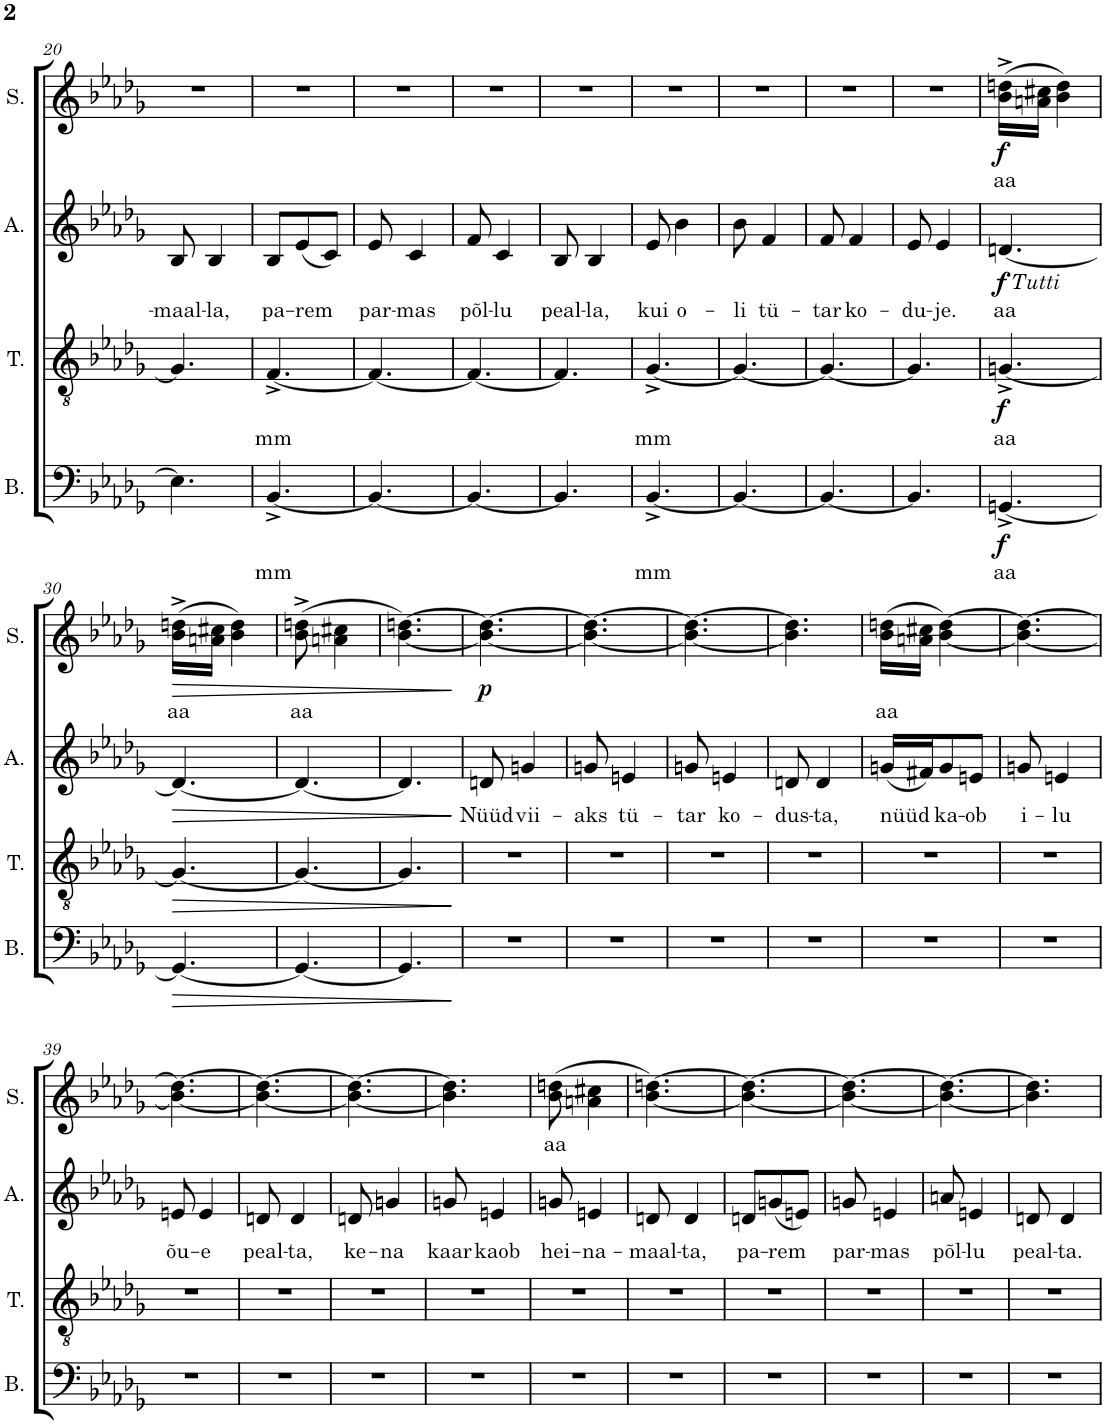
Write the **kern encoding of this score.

**kern	**text	**dynam	**kern	**text	**dynam	**kern	**text	**dynam	**kern	**text	**dynam
*part4	*part4	*part4	*part3	*part3	*part3	*part2	*part2	*part2	*part1	*part1	*part1
*staff4	*staff4	*staff4	*staff3	*staff3	*staff3	*staff2	*staff2	*staff2	*staff1	*staff1	*staff1
*I"Bass	*	*	*I"Tenor	*	*	*I"Alto	*	*	*I"Soprano	*	*
*I'B.	*	*	*I'T.	*	*	*I'A.	*	*	*I'S.	*	*
!!LO:PB:g=z
*clefF4	*	*	*clefGv2	*	*	*clefG2	*	*	*clefG2	*	*
*k[b-e-a-d-g-]	*	*	*k[b-e-a-d-g-]	*	*	*k[b-e-a-d-g-]	*	*	*k[b-e-a-d-g-]	*	*
*M3/8	*	*	*M3/8	*	*	*M3/8	*	*	*M3/8	*	*
=20	=20	=20	=20	=20	=20	=20	=20	=20	=20	=20	=20
!	!	!	!	!	!	!	!LO:LY:b	!	!	!	!
4.E-\]	.	.	4.G/]	.	.	8B-/	-maal-	.	4.r	.	.
!	!	!	!	!	!	!	!LO:LY:b	!	!	!	!
.	.	.	.	.	.	4B-/	-la,	.	.	.	.
=21	=21	=21	=21	=21	=21	=21	=21	=21	=21	=21	=21
!	!LO:LY:b	!	!	!LO:LY:b	!	!	!LO:LY:b	!	!	!	!
[4.BB-^/	mm	.	[4.F^/	mm	.	8B-/L	pa-	.	4.r	.	.
!	!	!	!	!	!	!	!LO:LY:b	!	!	!	!
.	.	.	.	.	.	(8e-/	-rem	.	.	.	.
.	.	.	.	.	.	8c/J)	.	.	.	.	.
=22	=22	=22	=22	=22	=22	=22	=22	=22	=22	=22	=22
!	!	!	!	!	!	!	!LO:LY:b	!	!	!	!
4.BB-/_	.	.	4.F/_	.	.	8e-/	par-	.	4.r	.	.
!	!	!	!	!	!	!	!LO:LY:b	!	!	!	!
.	.	.	.	.	.	4c/	-mas	.	.	.	.
=23	=23	=23	=23	=23	=23	=23	=23	=23	=23	=23	=23
!	!	!	!	!	!	!	!LO:LY:b	!	!	!	!
4.BB-/_	.	.	4.F/_	.	.	8f/	põl-	.	4.r	.	.
!	!	!	!	!	!	!	!LO:LY:b	!	!	!	!
.	.	.	.	.	.	4c/	-lu	.	.	.	.
=24	=24	=24	=24	=24	=24	=24	=24	=24	=24	=24	=24
!	!	!	!	!	!	!	!LO:LY:b	!	!	!	!
4.BB-/]	.	.	4.F/]	.	.	8B-/	peal-	.	4.r	.	.
!	!	!	!	!	!	!	!LO:LY:b	!	!	!	!
.	.	.	.	.	.	4B-/	-la,	.	.	.	.
=25	=25	=25	=25	=25	=25	=25	=25	=25	=25	=25	=25
!	!LO:LY:b	!	!	!LO:LY:b	!	!	!LO:LY:b	!	!	!	!
[4.BB-^/	mm	.	[4.G-^/	mm	.	8e-/	kui	.	4.r	.	.
!	!	!	!	!	!	!	!LO:LY:b	!	!	!	!
.	.	.	.	.	.	4b-\	o-	.	.	.	.
=26	=26	=26	=26	=26	=26	=26	=26	=26	=26	=26	=26
!	!	!	!	!	!	!	!LO:LY:b	!	!	!	!
4.BB-/_	.	.	4.G-/_	.	.	8b-\	-li	.	4.r	.	.
!	!	!	!	!	!	!	!LO:LY:b	!	!	!	!
.	.	.	.	.	.	4f/	tü-	.	.	.	.
=27	=27	=27	=27	=27	=27	=27	=27	=27	=27	=27	=27
!	!	!	!	!	!	!	!LO:LY:b	!	!	!	!
4.BB-/_	.	.	4.G-/_	.	.	8f/	-tar	.	4.r	.	.
!	!	!	!	!	!	!	!LO:LY:b	!	!	!	!
.	.	.	.	.	.	4f/	ko-	.	.	.	.
=28	=28	=28	=28	=28	=28	=28	=28	=28	=28	=28	=28
!	!	!	!	!	!	!	!LO:LY:b	!	!	!	!
4.BB-/]	.	.	4.G-/]	.	.	8e-/	-du-	.	4.r	.	.
!	!	!	!	!	!	!	!LO:LY:b	!	!	!	!
.	.	.	.	.	.	4e-/	-je.	.	.	.	.
=29	=29	=29	=29	=29	=29	=29	=29	=29	=29	=29	=29
!	!	!	!	!	!	!LO:TX:b:i:t=Tutti	!	!	!	!	!
!	!LO:LY:b	!LO:DY:b	!	!LO:LY:b	!LO:DY:b	!	!LO:LY:b	!LO:DY:b	!	!LO:LY:b	!LO:DY:b
[4.GGn^/	aa	f	[4.Gn^/	aa	f	[4.dn/	aa	f	(16b-\^ 16ddn\^LL	aa	f
.	.	.	.	.	.	.	.	.	16an\ 16cc#X\JJ	.	.
.	.	.	.	.	.	.	.	.	4b-\ 4dd\)	.	.
!!LO:LB:g=z
=30	=30	=30	=30	=30	=30	=30	=30	=30	=30	=30	=30
!	!	!LO:HP:b	!	!	!LO:HP:b	!	!	!LO:HP:b	!	!LO:LY:b	!LO:HP:b
4.GG/_	.	>	4.G/_	.	>	4.d/_	.	>	(16b-\^ 16ddn\^LL	aa	>
.	.	.	.	.	.	.	.	.	16an\ 16cc#X\JJ	.	.
.	.	.	.	.	.	.	.	.	4b-\ 4dd\)	.	.
=31	=31	=31	=31	=31	=31	=31	=31	=31	=31	=31	=31
!	!	!	!	!	!	!	!	!	!	!LO:LY:b	!
4.GG/_	.	.	4.G/_	.	.	4.d/_	.	.	(8b-\^ 8ddn\^	aa	.
.	.	.	.	.	.	.	.	.	4an\ 4cc#X\	.	.
=32	=32	=32	=32	=32	=32	=32	=32	=32	=32	=32	=32
4.GG/]	.	.	4.G/]	.	.	4.d/]	.	.	[4.b-\ [4.ddn\)	.	.
.	.	]	.	.	]	.	.	]	.	.	]
=33	=33	=33	=33	=33	=33	=33	=33	=33	=33	=33	=33
!	!	!	!	!	!	!	!LO:LY:b	!	!	!	!LO:DY:b
4.r	.	.	4.r	.	.	8dn/	Nüüd	.	4.b-\_ 4.dd\_	.	p
!	!	!	!	!	!	!	!LO:LY:b	!	!	!	!
.	.	.	.	.	.	4gn/	vii-	.	.	.	.
=34	=34	=34	=34	=34	=34	=34	=34	=34	=34	=34	=34
!	!	!	!	!	!	!	!LO:LY:b	!	!	!	!
4.r	.	.	4.r	.	.	8gn/	-aks	.	4.b-\_ 4.dd\_	.	.
!	!	!	!	!	!	!	!LO:LY:b	!	!	!	!
.	.	.	.	.	.	4en/	tü-	.	.	.	.
=35	=35	=35	=35	=35	=35	=35	=35	=35	=35	=35	=35
!	!	!	!	!	!	!	!LO:LY:b	!	!	!	!
4.r	.	.	4.r	.	.	8gn/	-tar	.	4.b-\_ 4.dd\_	.	.
!	!	!	!	!	!	!	!LO:LY:b	!	!	!	!
.	.	.	.	.	.	4en/	ko-	.	.	.	.
=36	=36	=36	=36	=36	=36	=36	=36	=36	=36	=36	=36
!	!	!	!	!	!	!	!LO:LY:b	!	!	!	!
4.r	.	.	4.r	.	.	8dn/	-dus-	.	4.b-\] 4.dd\]	.	.
!	!	!	!	!	!	!	!LO:LY:b	!	!	!	!
.	.	.	.	.	.	4d/	-ta,	.	.	.	.
=37	=37	=37	=37	=37	=37	=37	=37	=37	=37	=37	=37
!	!	!	!	!	!	!	!LO:LY:b	!	!	!LO:LY:b	!
4.r	.	.	4.r	.	.	(16gn/LL	nüüd	.	(16b-\ 16ddn\LL	aa	.
.	.	.	.	.	.	16f#X/J)	.	.	16an\ 16cc#X\JJ	.	.
!	!	!	!	!	!	!	!LO:LY:b	!	!	!	!
.	.	.	.	.	.	8g/	ka-	.	[4b-\ [4dd\)	.	.
!	!	!	!	!	!	!	!LO:LY:b	!	!	!	!
.	.	.	.	.	.	8en/J	-ob	.	.	.	.
=38	=38	=38	=38	=38	=38	=38	=38	=38	=38	=38	=38
!	!	!	!	!	!	!	!LO:LY:b	!	!	!	!
4.r	.	.	4.r	.	.	8gn/	i-	.	4.b-\_ 4.dd\_	.	.
!	!	!	!	!	!	!	!LO:LY:b	!	!	!	!
.	.	.	.	.	.	4en/	-lu	.	.	.	.
!!LO:LB:g=z
=39	=39	=39	=39	=39	=39	=39	=39	=39	=39	=39	=39
!	!	!	!	!	!	!	!LO:LY:b	!	!	!	!
4.r	.	.	4.r	.	.	8en/	õu-	.	4.b-\_ 4.dd\_	.	.
!	!	!	!	!	!	!	!LO:LY:b	!	!	!	!
.	.	.	.	.	.	4e/	-e	.	.	.	.
=40	=40	=40	=40	=40	=40	=40	=40	=40	=40	=40	=40
!	!	!	!	!	!	!	!LO:LY:b	!	!	!	!
4.r	.	.	4.r	.	.	8dn/	peal-	.	4.b-\_ 4.dd\_	.	.
!	!	!	!	!	!	!	!LO:LY:b	!	!	!	!
.	.	.	.	.	.	4d/	-ta,	.	.	.	.
=41	=41	=41	=41	=41	=41	=41	=41	=41	=41	=41	=41
!	!	!	!	!	!	!	!LO:LY:b	!	!	!	!
4.r	.	.	4.r	.	.	8dn/	ke-	.	4.b-\_ 4.dd\_	.	.
!	!	!	!	!	!	!	!LO:LY:b	!	!	!	!
.	.	.	.	.	.	4gn/	-na	.	.	.	.
=42	=42	=42	=42	=42	=42	=42	=42	=42	=42	=42	=42
!	!	!	!	!	!	!	!LO:LY:b	!	!	!	!
4.r	.	.	4.r	.	.	8gn/	kaar	.	4.b-\] 4.dd\]	.	.
!	!	!	!	!	!	!	!LO:LY:b	!	!	!	!
.	.	.	.	.	.	4en/	kaob	.	.	.	.
=43	=43	=43	=43	=43	=43	=43	=43	=43	=43	=43	=43
!	!	!	!	!	!	!	!LO:LY:b	!	!	!LO:LY:b	!
4.r	.	.	4.r	.	.	8gn/	hei-	.	(8b-\ 8ddn\	aa	.
!	!	!	!	!	!	!	!LO:LY:b	!	!	!	!
.	.	.	.	.	.	4en/	-na-	.	4an\ 4cc#X\	.	.
=44	=44	=44	=44	=44	=44	=44	=44	=44	=44	=44	=44
!	!	!	!	!	!	!	!LO:LY:b	!	!	!	!
4.r	.	.	4.r	.	.	8dn/	-maal-	.	[4.b-\ [4.ddn\)	.	.
!	!	!	!	!	!	!	!LO:LY:b	!	!	!	!
.	.	.	.	.	.	4d/	-ta,	.	.	.	.
=45	=45	=45	=45	=45	=45	=45	=45	=45	=45	=45	=45
!	!	!	!	!	!	!	!LO:LY:b	!	!	!	!
4.r	.	.	4.r	.	.	8dn/L	pa-	.	4.b-\_ 4.dd\_	.	.
!	!	!	!	!	!	!	!LO:LY:b	!	!	!	!
.	.	.	.	.	.	(8gn/	-rem	.	.	.	.
.	.	.	.	.	.	8en/J)	.	.	.	.	.
=46	=46	=46	=46	=46	=46	=46	=46	=46	=46	=46	=46
!	!	!	!	!	!	!	!LO:LY:b	!	!	!	!
4.r	.	.	4.r	.	.	8gn/	par-	.	4.b-\_ 4.dd\_	.	.
!	!	!	!	!	!	!	!LO:LY:b	!	!	!	!
.	.	.	.	.	.	4en/	-mas	.	.	.	.
=47	=47	=47	=47	=47	=47	=47	=47	=47	=47	=47	=47
!	!	!	!	!	!	!	!LO:LY:b	!	!	!	!
4.r	.	.	4.r	.	.	8an/	põl-	.	4.b-\_ 4.dd\_	.	.
!	!	!	!	!	!	!	!LO:LY:b	!	!	!	!
.	.	.	.	.	.	4en/	-lu	.	.	.	.
=48	=48	=48	=48	=48	=48	=48	=48	=48	=48	=48	=48
!	!	!	!	!	!	!	!LO:LY:b	!	!	!	!
4.r	.	.	4.r	.	.	8dn/	peal-	.	4.b-\] 4.dd\]	.	.
!	!	!	!	!	!	!	!LO:LY:b	!	!	!	!
.	.	.	.	.	.	4d/	-ta.	.	.	.	.
=	=	=	=	=	=	=	=	=	=	=	=
*-	*-	*-	*-	*-	*-	*-	*-	*-	*-	*-	*-
